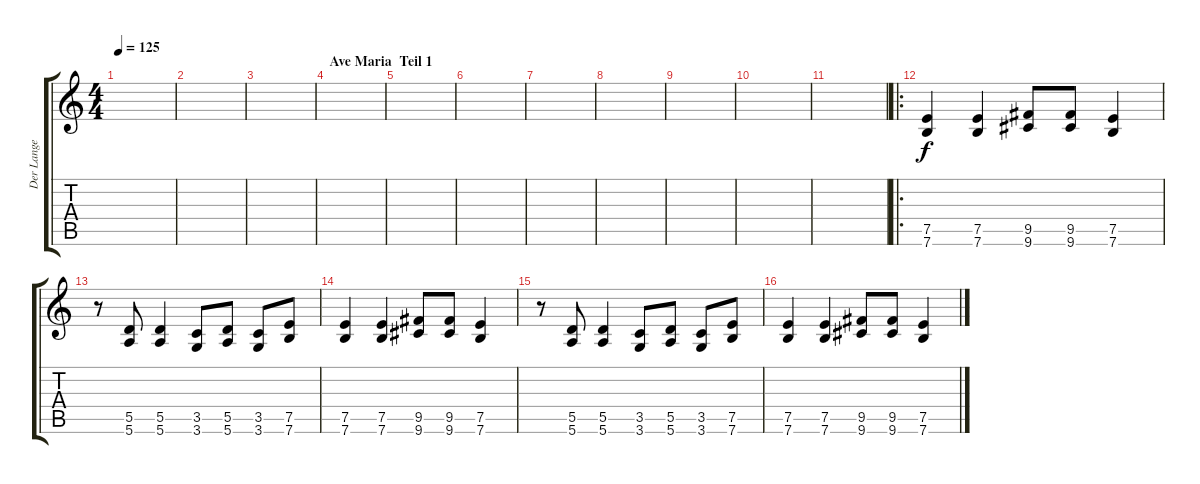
\track ("Der Lange" "Der Lange") {instrument distortionguitar}
\staff {score tabs}
\tuning (E4 B3 G3 D3 A2 E2) {hide}
\ts (4 4)
\tempo 125
\clef g2
\ks c
|
|
|
\section ("" "Ave Maria")
|
\section ("" "Teil 1")
|
|
|
|
|
|
|
\ro
(7.5 7.6).4{volume 11} (7.5 7.6).4 (9.5 9.6).8 (9.5 9.6).8 (7.5 7.6).4 |
r.8 (5.5 5.6).8 (5.5 5.6).4 (3.5 3.6).8 (5.5 5.6).8 (3.5 3.6).8 (7.5 7.6).8 |
(7.5 7.6).4 (7.5 7.6).4 (9.5 9.6).8 (9.5 9.6).8 (7.5 7.6).4 |
r.8 (5.5 5.6).8 (5.5 5.6).4 (3.5 3.6).8 (5.5 5.6).8 (3.5 3.6).8 (7.5 7.6).8 |
(7.5 7.6).4 (7.5 7.6).4 (9.5 9.6).8 (9.5 9.6).8 (7.5 7.6).4
